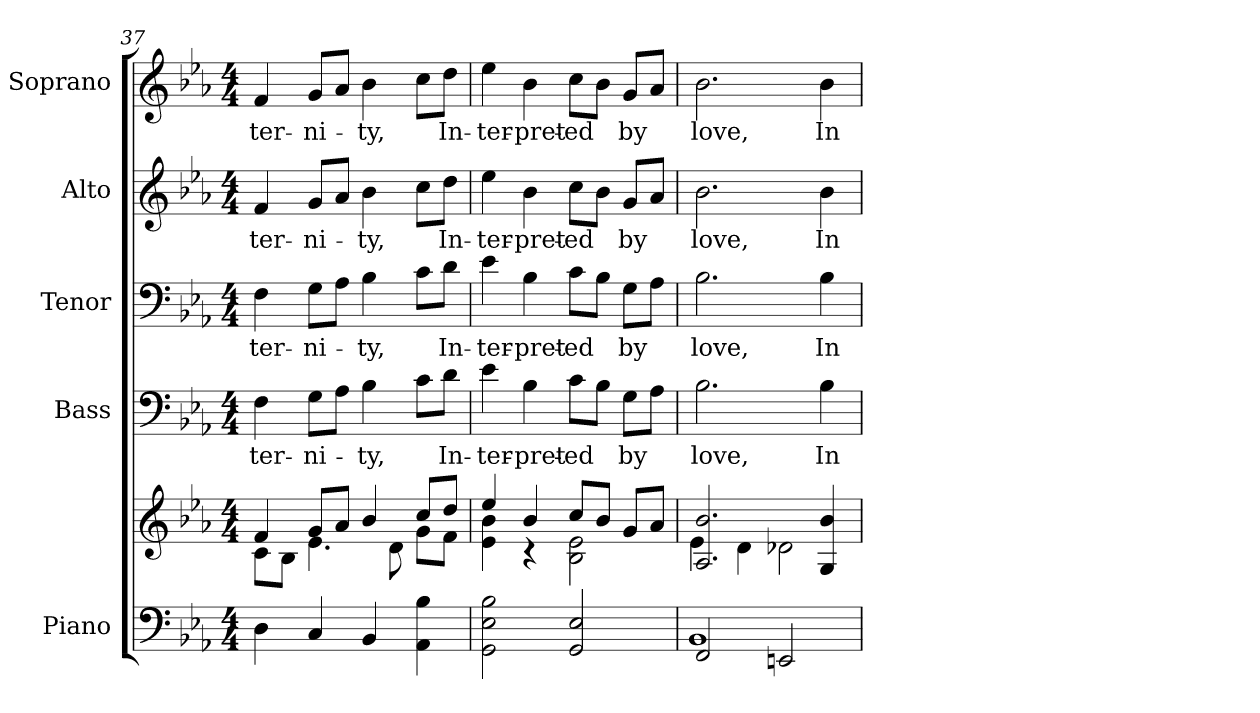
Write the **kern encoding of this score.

**kern	**kern	**kern	**text	**kern	**text	**kern	**text	**kern	**text
*part5	*part5	*part4	*part4	*part3	*part3	*part2	*part2	*part1	*part1
*staff6	*staff5	*staff4	*staff4	*staff3	*staff3	*staff2	*staff2	*staff1	*staff1
*I"Piano	*	*I"Bass	*	*I"Tenor	*	*I"Alto	*	*I"Soprano	*
*I'Pno.	*	*I'B.	*	*I'T.	*	*I'A.	*	*I'S.	*
!!LO:PB:g=z
*clefF4	*clefG2	*clefF4	*	*clefF4	*	*clefG2	*	*clefG2	*
*k[b-e-a-]	*k[b-e-a-]	*k[b-e-a-]	*	*k[b-e-a-]	*	*k[b-e-a-]	*	*k[b-e-a-]	*
*E-:	*E-:	*E-:	*	*E-:	*	*E-:	*	*E-:	*
*M4/4	*M4/4	*M4/4	*	*M4/4	*	*M4/4	*	*M4/4	*
=37	=37	=37	=37	=37	=37	=37	=37	=37	=37
*	*^	*	*	*	*	*	*	*	*
!	!	!	!	!LO:LY:b:color=#000000	!	!	!	!	!	!
!	!	!	!	!	!	!LO:LY:b:color=#000000	!	!	!	!
!	!	!	!	!	!	!	!	!LO:LY:b:color=#000000	!	!
!	!	!	!	!	!	!	!	!	!	!LO:LY:b:color=#000000
4Di\	4fi/	8ci\L	4Fi\	-ter-	4Fi\	-ter-	4fi/	-ter-	4fi/	-ter-
.	.	8B-i\J	.	.	.	.	.	.	.	.
!	!	!	!	!LO:LY:b:color=#000000	!	!	!	!	!	!
!	!	!	!	!	!	!LO:LY:b:color=#000000	!	!	!	!
!	!	!	!	!	!	!	!	!LO:LY:b:color=#000000	!	!
!	!	!	!	!	!	!	!	!	!	!LO:LY:b:color=#000000
4Ci/	8gi/L	4.e-i\	8Gi\L	-ni-	8Gi\L	-ni-	8gi/L	-ni-	8gi/L	-ni-
.	8a-i/J	.	8A-i\J	.	8A-i\J	.	8a-i/J	.	8a-i/J	.
!	!	!	!	!LO:LY:b:color=#000000	!	!	!	!	!	!
!	!	!	!	!	!	!LO:LY:b:color=#000000	!	!	!	!
!	!	!	!	!	!	!	!	!LO:LY:b:color=#000000	!	!
!	!	!	!	!	!	!	!	!	!	!LO:LY:b:color=#000000
4BB-i/	4b-i/	.	4B-i\	-ty,	4B-i\	-ty,	4b-i\	-ty,	4b-i\	-ty,
.	.	8di\	.	.	.	.	.	.	.	.
4AA-i\ 4B-i	8cci/L	8gi\L	8ci\L	.	8ci\L	.	8cci\L	.	8cci\L	.
!	!	!	!	!LO:LY:b:color=#000000	!	!	!	!	!	!
!	!	!	!	!	!	!LO:LY:b:color=#000000	!	!	!	!
!	!	!	!	!	!	!	!	!LO:LY:b:color=#000000	!	!
!	!	!	!	!	!	!	!	!	!	!LO:LY:b:color=#000000
.	8ddi/J	8fi\J	8di\J	In-	8di\J	In-	8ddi\J	In-	8ddi\J	In-
=38	=38	=38	=38	=38	=38	=38	=38	=38	=38	=38
!	!	!	!	!LO:LY:b:color=#000000	!	!	!	!	!	!
!	!	!	!	!	!	!LO:LY:b:color=#000000	!	!	!	!
!	!	!	!	!	!	!	!	!LO:LY:b:color=#000000	!	!
!	!	!	!	!	!	!	!	!	!	!LO:LY:b:color=#000000
2GGi\ 2E-i 2B-i	4ee-i/	4e-i\ 4b-i	4e-i\	-ter-	4e-i\	-ter-	4ee-i\	-ter-	4ee-i\	-ter-
!	!	!	!	!LO:LY:b:color=#000000	!	!	!	!	!	!
!	!	!	!	!	!	!LO:LY:b:color=#000000	!	!	!	!
!	!	!	!	!	!	!	!	!LO:LY:b:color=#000000	!	!
!	!	!	!	!	!	!	!	!	!	!LO:LY:b:color=#000000
.	4b-i/	4r	4B-i\	-pret-	4B-i\	-pret-	4b-i\	-pret-	4b-i\	-pret-
!	!	!	!	!LO:LY:b:color=#000000	!	!	!	!	!	!
!	!	!	!	!	!	!LO:LY:b:color=#000000	!	!	!	!
!	!	!	!	!	!	!	!	!LO:LY:b:color=#000000	!	!
!	!	!	!	!	!	!	!	!	!	!LO:LY:b:color=#000000
2GGi/ 2E-i	8cci/L	2B-i\ 2e-i	8ci\L	-ed	8ci\L	-ed	8cci\L	-ed	8cci\L	-ed
.	8b-i/J	.	8B-i\J	.	8B-i\J	.	8b-i\J	.	8b-i\J	.
!	!	!	!	!LO:LY:b:color=#000000	!	!	!	!	!	!
!	!	!	!	!	!	!LO:LY:b:color=#000000	!	!	!	!
!	!	!	!	!	!	!	!	!LO:LY:b:color=#000000	!	!
!	!	!	!	!	!	!	!	!	!	!LO:LY:b:color=#000000
.	8gi/L	.	8Gi\L	by	8Gi\L	by	8gi/L	by	8gi/L	by
.	8a-i/J	.	8A-i\J	.	8A-i\J	.	8a-i/J	.	8a-i/J	.
!!LO:PB:g=z
=39	=39	=39	=39	=39	=39	=39	=39	=39	=39	=39
*^	*	*	*	*	*	*	*	*	*	*
!	!	!	!	!	!LO:LY:b:color=#000000	!	!	!	!	!	!
!	!	!	!	!	!	!	!LO:LY:b:color=#000000	!	!	!	!
!	!	!	!	!	!	!	!	!	!LO:LY:b:color=#000000	!	!
!	!	!	!	!	!	!	!	!	!	!	!LO:LY:b:color=#000000
2FFi/	1BB-i	2.A-i/ 2.b-i	4e-i\	2.B-i\	love,	2.B-i\	love,	2.b-i\	love,	2.b-i\	love,
.	.	.	4di\	.	.	.	.	.	.	.	.
2EEni/	.	.	2d-Xi\	.	.	.	.	.	.	.	.
!	!	!	!	!	!LO:LY:b:color=#000000	!	!	!	!	!	!
!	!	!	!	!	!	!	!LO:LY:b:color=#000000	!	!	!	!
!	!	!	!	!	!	!	!	!	!LO:LY:b:color=#000000	!	!
!	!	!	!	!	!	!	!	!	!	!	!LO:LY:b:color=#000000
.	.	4Gi/ 4b-i	.	4B-i\	In-	4B-i\	In-	4b-i\	In-	4b-i\	In-
*v	*v	*	*	*	*	*	*	*	*	*	*
*	*v	*v	*	*	*	*	*	*	*	*
=	=	=	=	=	=	=	=	=	=
*-	*-	*-	*-	*-	*-	*-	*-	*-	*-
